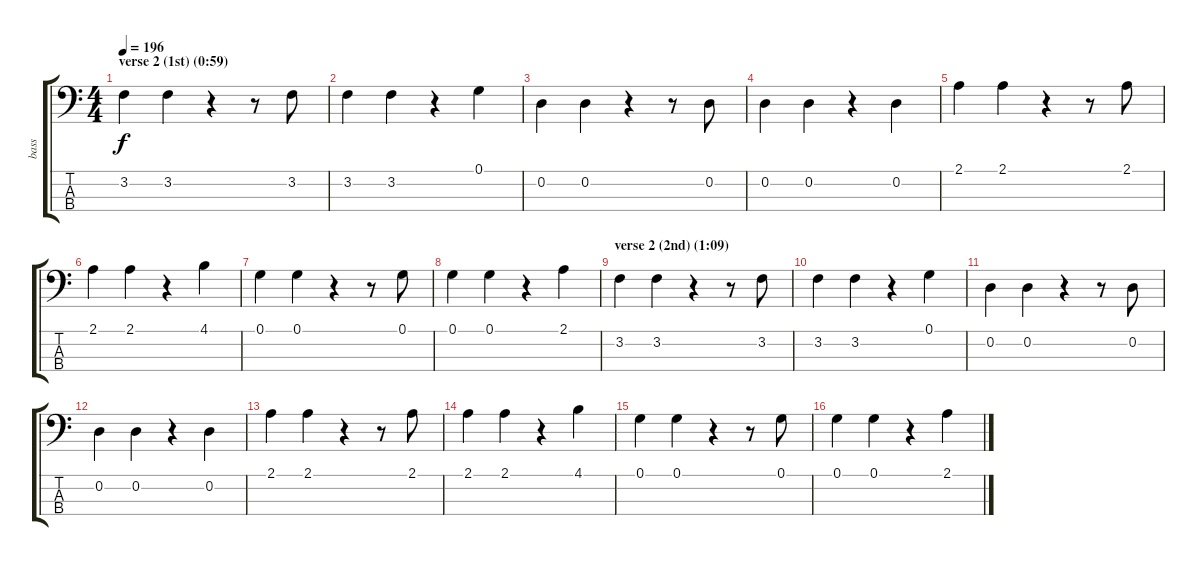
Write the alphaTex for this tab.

\track ("bass" "bass") {instrument electricbassfinger}
\staff {score tabs}
\tuning (G2 D2 A1 E1) {hide}
\ts (4 4)
\section ("" "verse 2 (1st) (0:59)")
\tempo 196
\clef f4
\ks c
3.2.4{dy f} 3.2.4 r.4 r.8 3.2.8 |
3.2.4 3.2.4 r.4 0.1.4 |
0.2.4 0.2.4 r.4 r.8 0.2.8 |
0.2.4 0.2.4 r.4 0.2.4 |
2.1.4 2.1.4 r.4 r.8 2.1.8 |
2.1.4 2.1.4 r.4 4.1.4 |
0.1.4 0.1.4 r.4 r.8 0.1.8 |
0.1.4 0.1.4 r.4 2.1.4 |
\section ("" "verse 2 (2nd) (1:09)")
3.2.4 3.2.4 r.4 r.8 3.2.8 |
3.2.4 3.2.4 r.4 0.1.4 |
0.2.4 0.2.4 r.4 r.8 0.2.8 |
0.2.4 0.2.4 r.4 0.2.4 |
2.1.4 2.1.4 r.4 r.8 2.1.8 |
2.1.4 2.1.4 r.4 4.1.4 |
0.1.4 0.1.4 r.4 r.8 0.1.8 |
0.1.4 0.1.4 r.4 2.1.4
